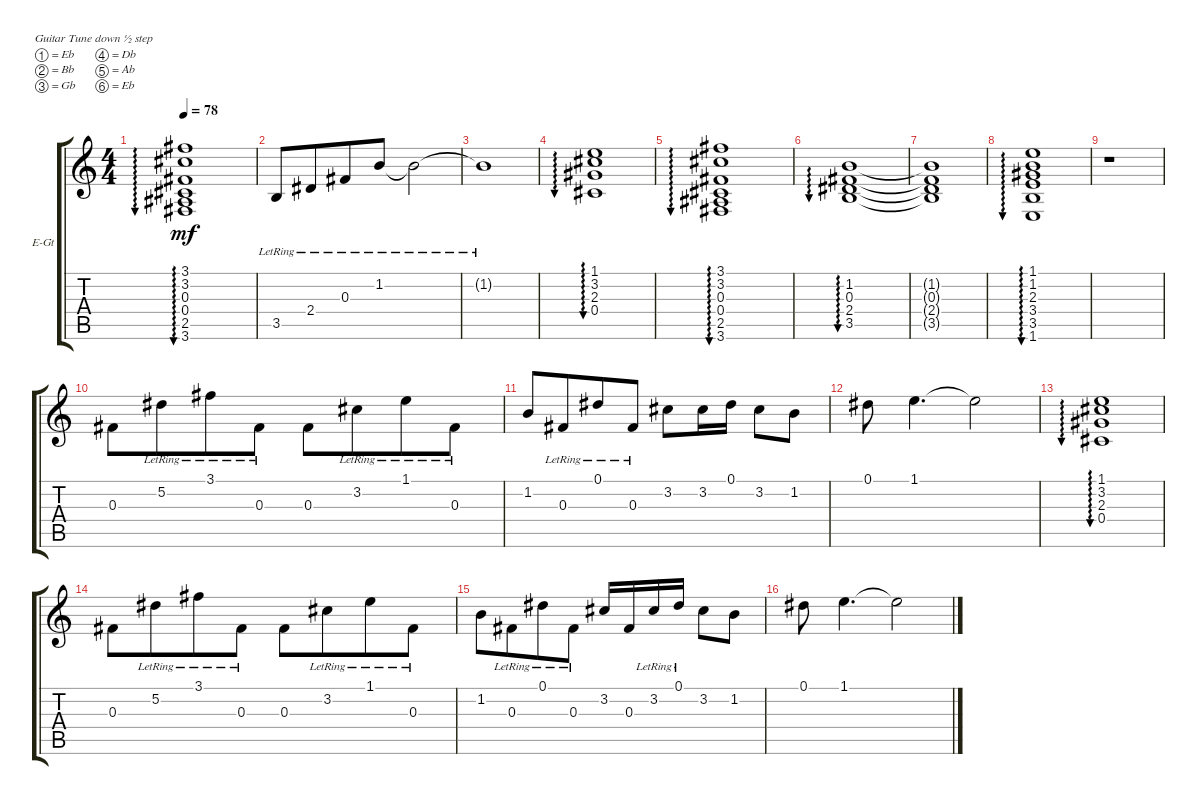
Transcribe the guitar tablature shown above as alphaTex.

\defaultSystemsLayout 4
\bracketExtendMode groupsimilarinstruments
\firstSystemTrackNameOrientation horizontal
\otherSystemsTrackNameOrientation horizontal
\track ("Electric Guitar 2" "E-Gt") {instrument electricguitarclean}
\staff {score tabs}
\tuning (Eb4 Bb3 Gb3 Db3 Ab2 Eb2)
\ts (4 4)
\tempo 78
\clef g2
\ks c
(3.1 3.2 0.3 0.4 2.5 3.6).1{au 0 dy mf} |
3.5{lr}.8{beam merge} 2.4{lr}.8{beam merge} 0.3{lr}.8{beam merge} 1.2{lr}.8 1.2{lr t}.2 |
1.2{lr t}.1 |
(1.1 3.2 2.3 0.4).1{au 0} |
(3.6 2.5 0.4 0.3 3.2 3.1).1{au 0} |
(1.2 0.3 2.4 3.5).1{au 0} |
(1.2{t} 0.3{t} 2.4{t} 3.5{t}).1 |
(1.1 1.2 2.3 3.4 3.5 1.6).1{au 0} |
r.1 |
0.3.8{beam merge} 5.2{lr}.8{beam merge} 3.1{lr}.8{beam merge} 0.3{lr}.8 0.3.8{beam merge} 3.2{lr}.8{beam merge} 1.1{lr}.8{beam merge} 0.3{lr}.8 |
1.2.8{beam merge} 0.3{lr}.8{beam merge} 0.1{lr}.8{beam merge} 0.3{lr}.8 3.2.8 3.2.16 0.1.16 3.2.8 1.2.8 |
0.1.8 1.1.4{d} 1.1{t}.2 |
(1.1 3.2 2.3 0.4).1{au 0} |
0.3.8{beam merge} 5.2{lr}.8{beam merge} 3.1{lr}.8{beam merge} 0.3{lr}.8 0.3.8{beam merge} 3.2{lr}.8{beam merge} 1.1{lr}.8{beam merge} 0.3{lr}.8 |
1.2.8{beam invert beam merge} 0.3{lr}.8{beam merge} 0.1{lr}.8{beam invert beam merge} 0.3{lr}.8 3.2.16 0.3.16 3.2{lr}.16 0.1{lr}.16 3.2.8 1.2.8 |
0.1.8 1.1.4{d} 1.1{t}.2
